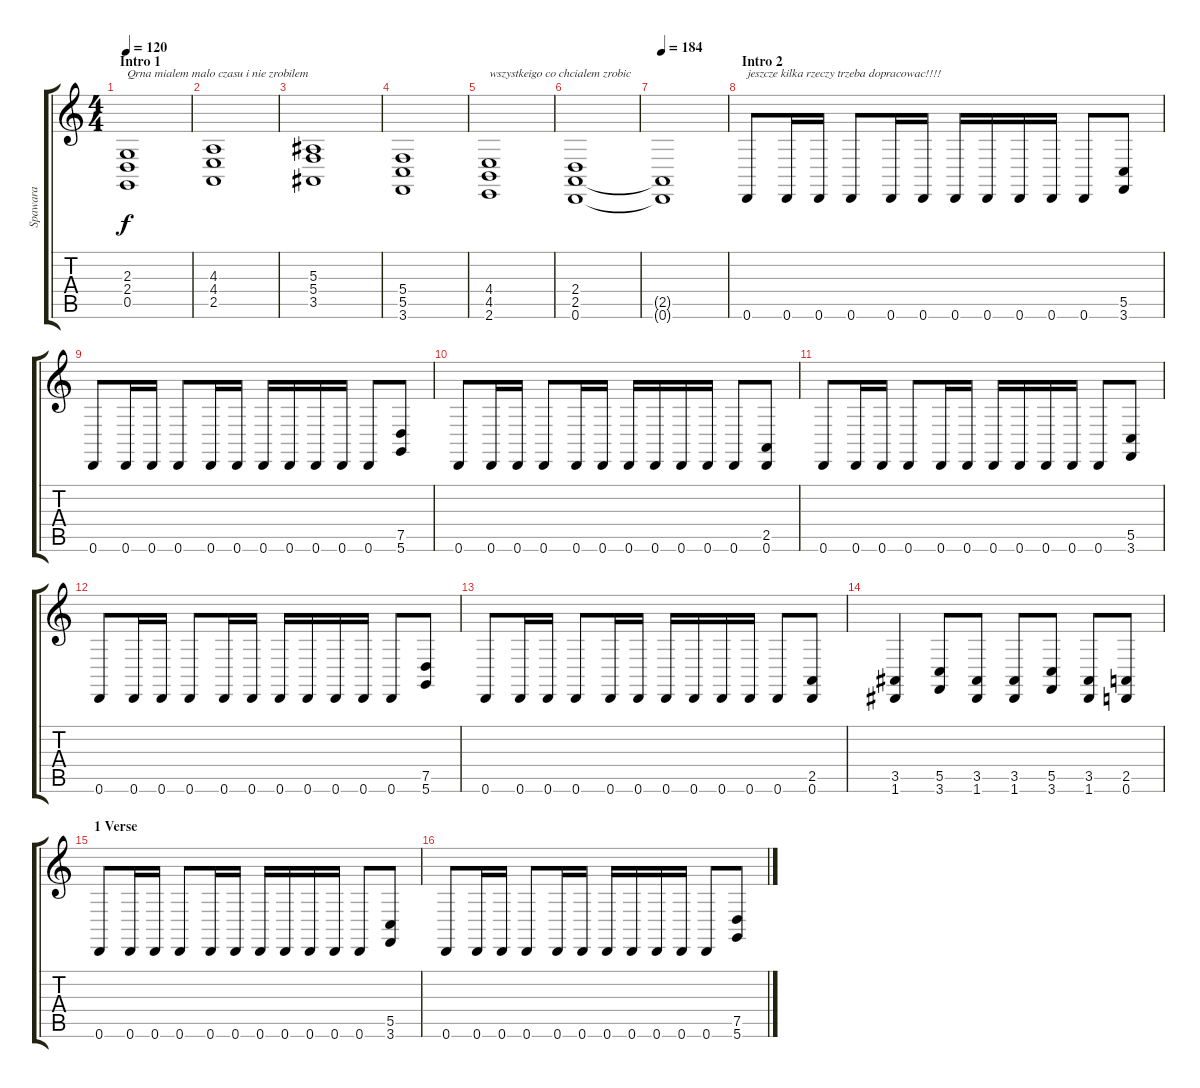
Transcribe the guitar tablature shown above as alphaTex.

\track ("Spawara" "Spawara") {instrument cello}
\staff {score tabs}
\tuning (D4 A3 F3 C3 G2 D2) {hide}
\ts (4 4)
\section ("" "Intro 1")
\tempo 120
\clef g2
\ks c
(2.3 2.4 0.5).1{txt "Qrna mialem malo czasu i nie zrobilem" dy f instrument cello} |
(4.3 4.4 2.5).1 |
(5.3 5.4 3.5).1 |
(5.4 5.5 3.6).1 |
(4.4 4.5 2.6).1{txt "wszystkeigo co chcialem zrobic"} |
(2.4 2.5 0.6).1 |
\tempo 184
(2.5{t} 0.6{t}).1 |
\section ("" "Intro 2")
0.6.8{txt "jeszcze kilka rzeczy trzeba dopracowac!!!!"} 0.6.16 0.6.16 0.6.8 0.6.16 0.6.16 0.6.16 0.6.16 0.6.16 0.6.16 0.6.8 (5.5 3.6).8 |
0.6.8 0.6.16 0.6.16 0.6.8 0.6.16 0.6.16 0.6.16 0.6.16 0.6.16 0.6.16 0.6.8 (7.5 5.6).8 |
0.6.8 0.6.16 0.6.16 0.6.8 0.6.16 0.6.16 0.6.16 0.6.16 0.6.16 0.6.16 0.6.8 (2.5 0.6).8 |
0.6.8 0.6.16 0.6.16 0.6.8 0.6.16 0.6.16 0.6.16 0.6.16 0.6.16 0.6.16 0.6.8 (5.5 3.6).8 |
0.6.8 0.6.16 0.6.16 0.6.8 0.6.16 0.6.16 0.6.16 0.6.16 0.6.16 0.6.16 0.6.8 (7.5 5.6).8 |
0.6.8 0.6.16 0.6.16 0.6.8 0.6.16 0.6.16 0.6.16 0.6.16 0.6.16 0.6.16 0.6.8 (2.5 0.6).8 |
(3.5 1.6).4 (5.5 3.6).8 (3.5 1.6).8 (3.5 1.6).8 (5.5 3.6).8 (3.5 1.6).8 (2.5 0.6).8 |
\section ("" "1 Verse")
0.6.8 0.6.16 0.6.16 0.6.8 0.6.16 0.6.16 0.6.16 0.6.16 0.6.16 0.6.16 0.6.8 (5.5 3.6).8 |
0.6.8 0.6.16 0.6.16 0.6.8 0.6.16 0.6.16 0.6.16 0.6.16 0.6.16 0.6.16 0.6.8 (7.5 5.6).8
